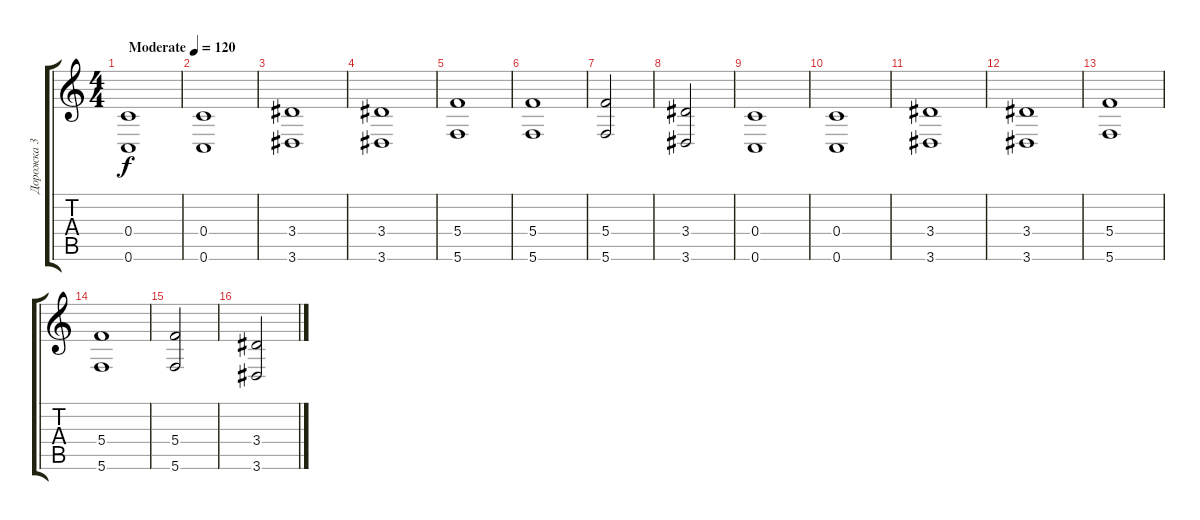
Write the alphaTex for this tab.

\track ("Дорожка 3" "Дорожка 3") {instrument electricguitarclean}
\staff {score tabs}
\tuning (D4 A3 F3 C3 G2 C2) {hide}
\ts (4 4)
\tempo (120 "Moderate")
\clef g2
\ks c
(0.4 0.6).1{dy f instrument electricguitarclean} |
(0.4 0.6).1 |
(3.4 3.6).1 |
(3.4 3.6).1 |
(5.4 5.6).1 |
(5.4 5.6).1 |
(5.4 5.6).2 |
(3.4 3.6).2 |
(0.4 0.6).1 |
(0.4 0.6).1 |
(3.4 3.6).1 |
(3.4 3.6).1 |
(5.4 5.6).1 |
(5.4 5.6).1 |
(5.4 5.6).2 |
(3.4 3.6).2
